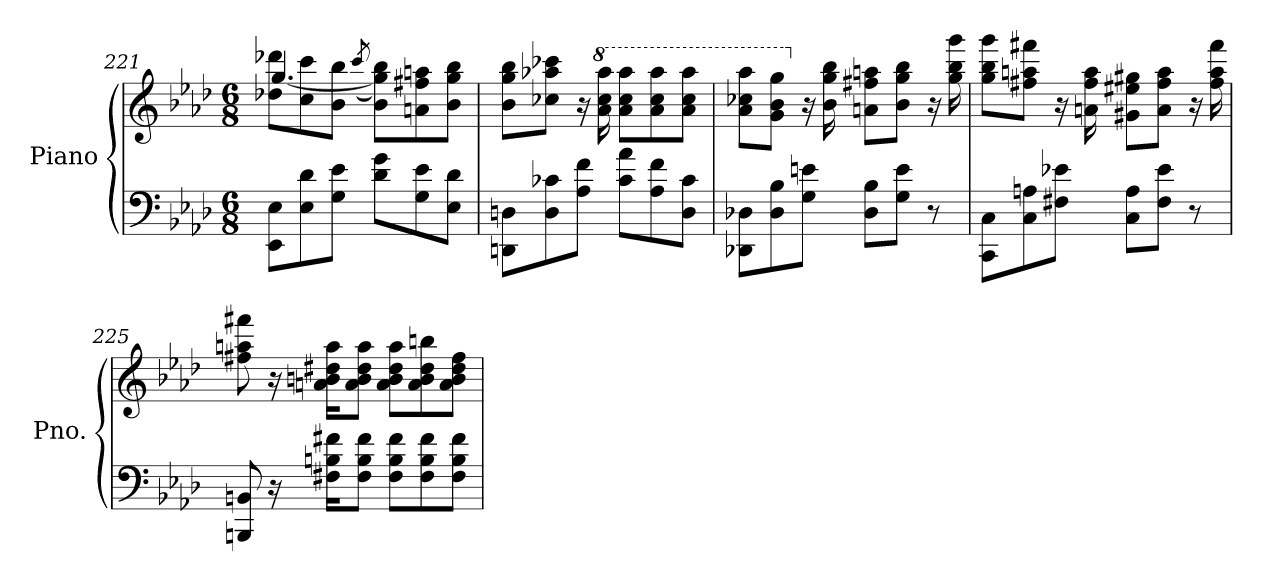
**kern	**kern
*part1	*part1
*staff2	*staff1
*I"Piano	*
*I'Pno.	*
!!LO:LB:g=z
*clefF4	*clefG2
*k[b-e-a-d-]	*k[b-e-a-d-]
*M6/8	*M6/8
=221	=221
*	*^
8EE-\ 8E-\L	8dd-X\ 8ddd-X\L	[4.gg/
8E-\ 8d-\	8cc\ 8ccc\	.
8G\ 8e-\J	8b-\ 8bb-\J	.
.	(8qccc/	.
8d-\ 8g\L	8b-\ 8gg\] 8bb-\L)	4.ryy
8G\ 8e-\	8an\ 8ff#X\ 8aan\	.
8E-\ 8d-\J	8b-\ 8gg\ 8bb-\J	.
*	*v	*v
=222	=222
8DDn\ 8Dn\L	8b-\ 8gg\ 8bb-\L
8D\ 8c-X\	8cc-X\ 8aa-X\ 8ccc-X\J
8A-\ 8f\J	16r
*	*8va
.	16aa-\ 16ccc-\ 16aaa-\
8c-\ 8a-\L	8aa-\ 8ccc-\ 8aaa-\L
8A-\ 8f\	8aa-\ 8ccc-\ 8aaa-\
8D\ 8c-\J	8aa-\ 8ccc-\ 8aaa-\J
=223	=223
8DD-X\ 8D-X\L	8aa-\ 8ccc-X\ 8aaa-\L
8D-\ 8B-\	8gg\ 8bb-\ 8ggg\J
*	*X8va
8G\ 8en\J	16r
.	16b-\ 16gg\ 16bb-\
8D-\ 8B-\L	8an\ 8ff#X\ 8aan\L
8G\ 8e\J	8b-\ 8gg\ 8bb-\J
8r	16r
.	16gg\ 16bb-\ 16ggg\
=224	=224
8CC\ 8C\L	8gg\ 8bb-\ 8ggg\L
8C\ 8An\	8ff#X\ 8aan\ 8fff#X\J
8F#X\ 8e-X\J	16r
.	16an\ 16ff#\ 16aa\
8C\ 8A\L	8g#X\ 8ee#X\ 8gg#X\L
8F#\ 8e-\J	8a\ 8ff#\ 8aa\J
8r	16r
.	16ff#\ 16aa\ 16fff#\
=225	=225
8BBBn/ 8BBn/	8ff#X\ 8aan\ 8fff#X\
16r	16r
16F#X\ 16Bn\ 16f#X\KL	16an\ 16bn\ 16dd#X\ 16aa\KL
8F#\ 8B\ 8f#\J	8a\ 8b\ 8dd#\ 8aa\J
8F#\ 8B\ 8f#\L	8a\ 8b\ 8dd#\ 8aa\L
8F#\ 8B\ 8f#\	8a\ 8b\ 8dd#\ 8bbn\
8F#\ 8B\ 8f#\J	8a\ 8b\ 8dd#\ 8ff#\J
=	=
*-	*-
